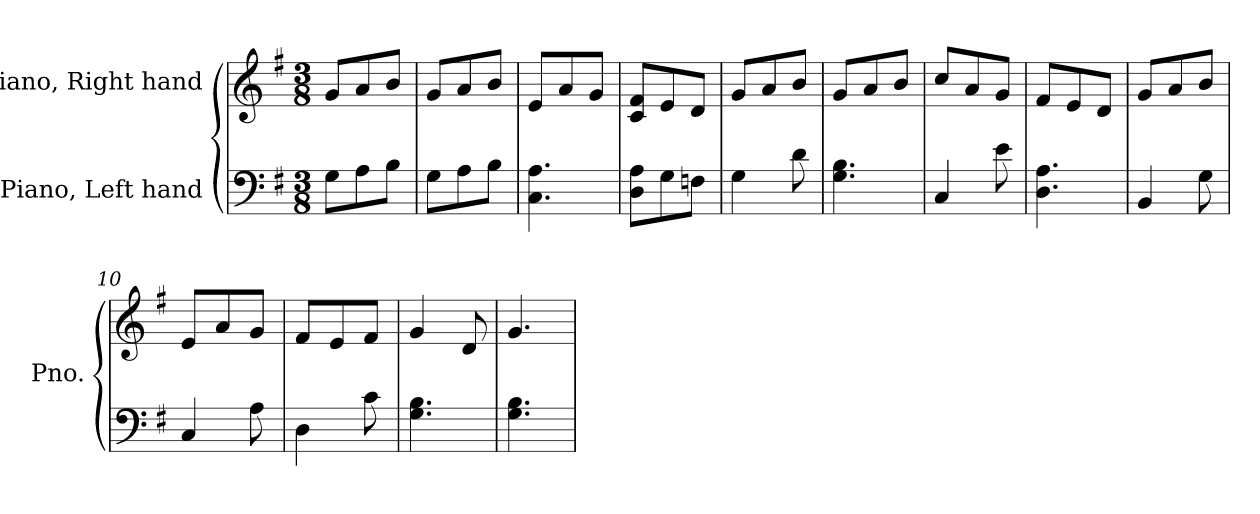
**kern	**kern
*part2	*part1
*staff2	*staff1
*I"Piano, Left hand	*I"Piano, Right hand
*I'Pno.	*I'Pno.
*clefF4	*clefG2
*k[f#]	*k[f#]
*M3/8	*M3/8
*MM120	*MM120
=1	=1
8G\L	8g/L
8A\	8a/
8B\J	8b/J
=2	=2
8G\L	8g/L
8A\	8a/
8B\J	8b/J
=3	=3
4.C\ 4.A\	8e/L
.	8a/
.	8g/J
=4	=4
8D\ 8A\L	8c/ 8f#/L
8G\	8e/
8Fn\J	8d/J
=5	=5
4G\	8g/L
.	8a/
8d\	8b/J
=6	=6
4.G\ 4.B\	8g/L
.	8a/
.	8b/J
=7	=7
4C/	8cc/L
.	8a/
8e\	8g/J
=8	=8
4.D\ 4.A\	8f#/L
.	8e/
.	8d/J
!!LO:LB:g=z
=9	=9
4BB/	8g/L
.	8a/
8G\	8b/J
=10	=10
4C/	8e/L
.	8a/
8A\	8g/J
=11	=11
4D\	8f#/L
.	8e/
8c\	8f#/J
=12	=12
4.G\ 4.B\	4g/
.	8d/
=13	=13
4.G\ 4.B\	4.g/
=	=
*-	*-
